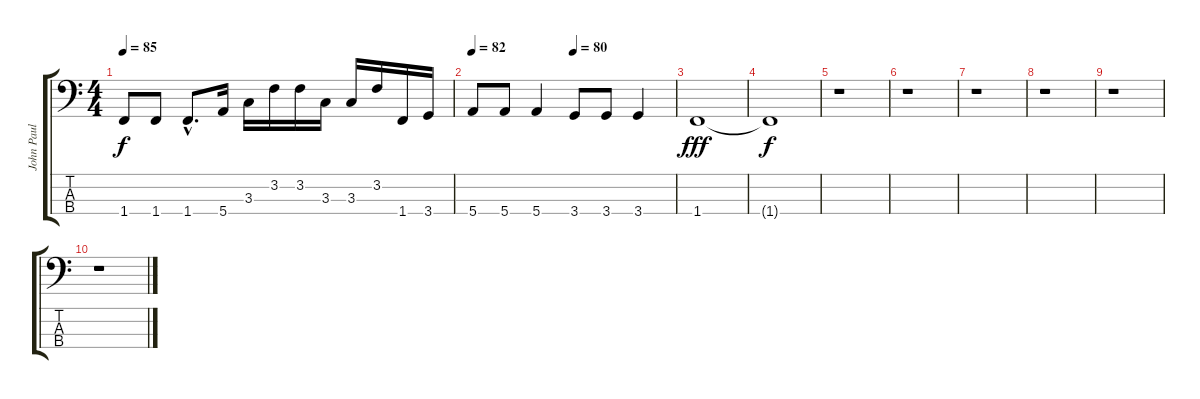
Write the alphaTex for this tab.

\track ("John Paul Jones" "John Paul ") {instrument electricbassfinger}
\staff {score tabs}
\tuning (G2 D2 A1 E1) {hide}
\ts (4 4)
\tempo 85
\clef f4
\ks c
1.4.8{dy f} 1.4.8 1.4{hac}.8{d} 5.4.16 3.3.16 3.2.16 3.2.16 3.3.16 3.3.16 3.2.16 1.4.16 3.4.16 |
\tempo 82
\tempo (80 0.5)
5.4.8 5.4.8 5.4.4 3.4.8 3.4.8 3.4.4 |
1.4.1{dy fff} |
1.4{t}.1{dy f} |
r.1 |
r.1 |
r.1 |
r.1 |
r.1 |
r.1
